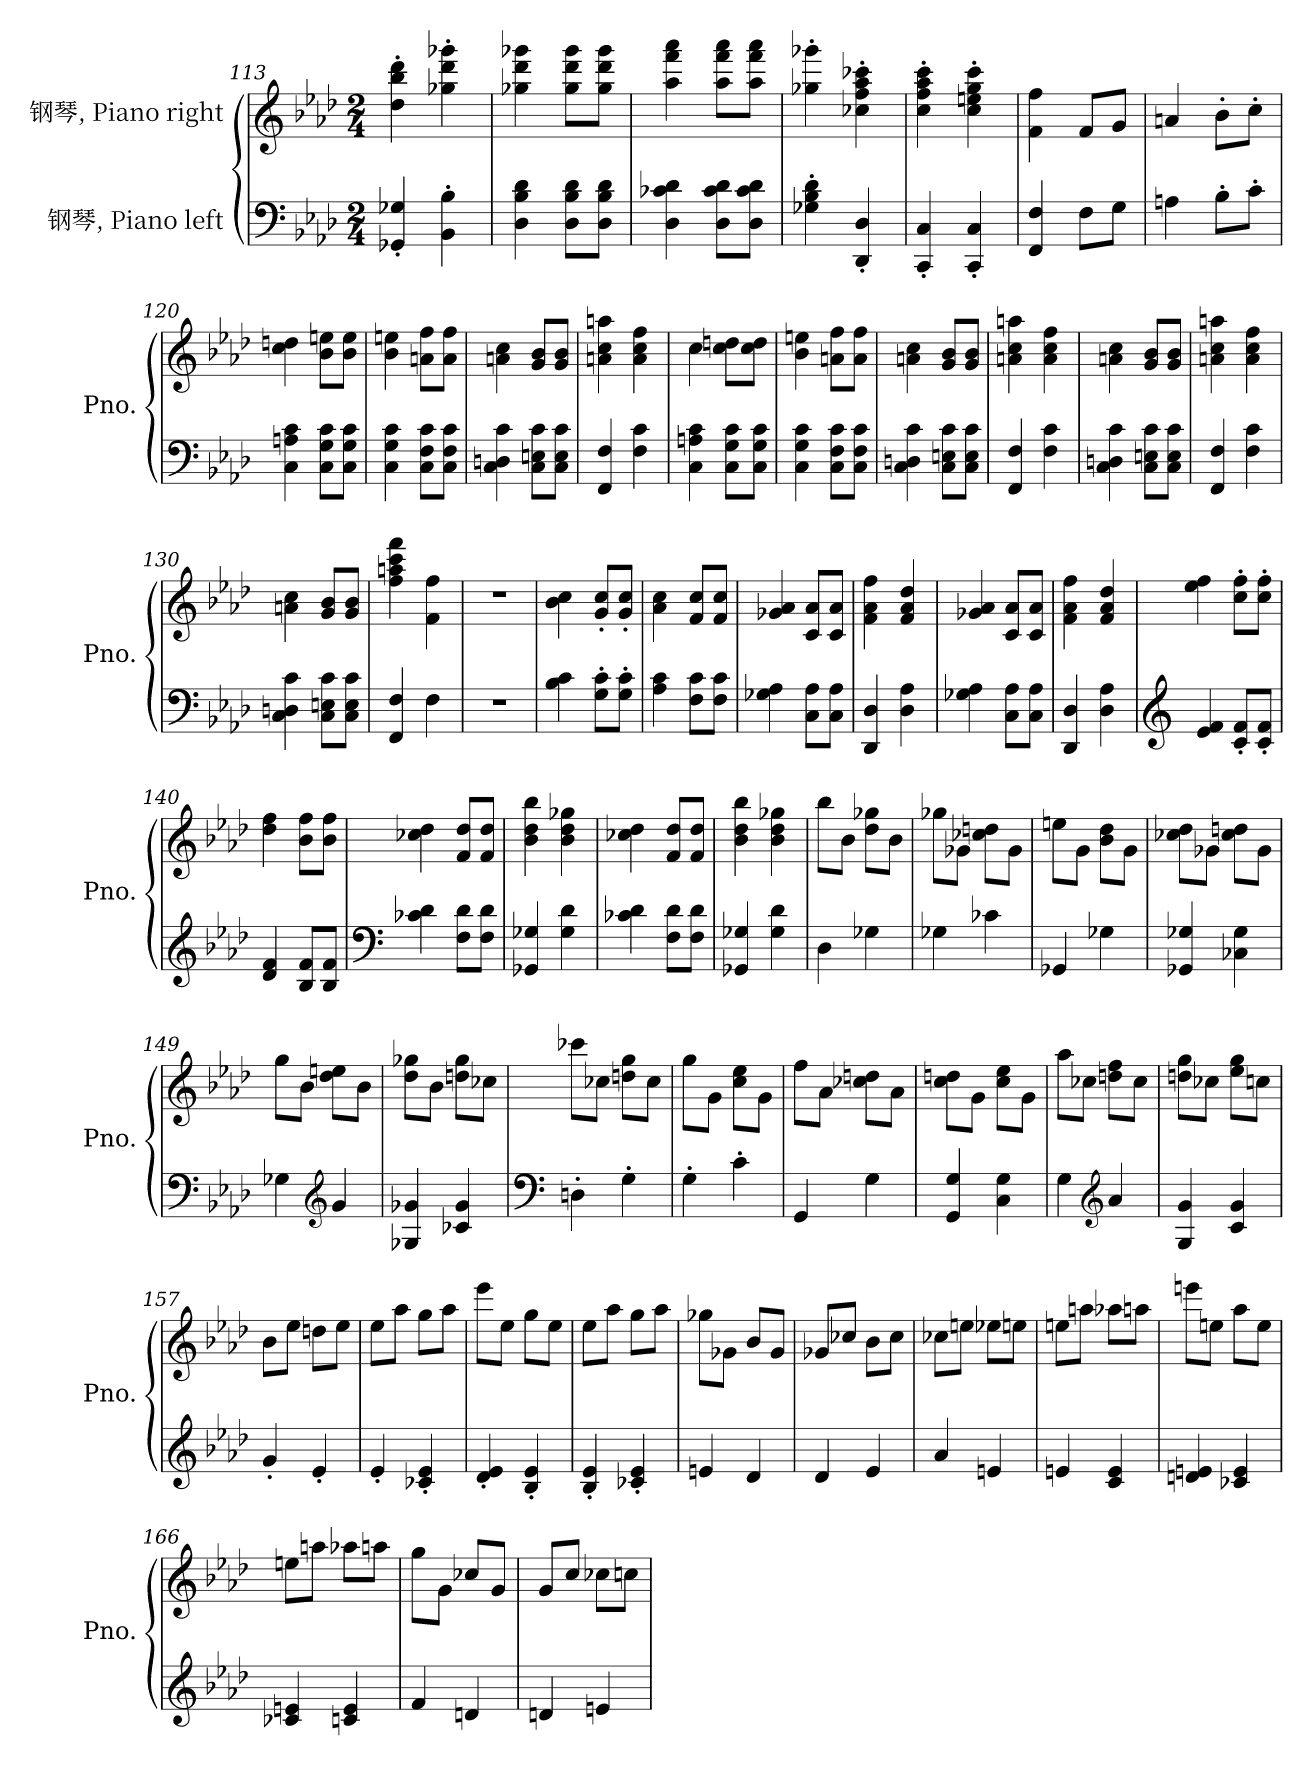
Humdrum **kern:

**kern	**kern
*part2	*part1
*staff2	*staff1
*I"钢琴, Piano left	*I"钢琴, Piano right
*I'Pno.	*I'Pno.
*clefF4	*clefG2
*k[b-e-a-d-]	*k[b-e-a-d-]
*M2/4	*M2/4
*MM214	*MM214
=113	=113
4GG-X/' 4G-X/'	4dd-\' 4bb-\' 4ddd-\'
*	*MM217
4BB-\' 4B-\'	4gg-X\' 4ddd-\' 4ggg-X\'
=114	=114
4D-\ 4B-\ 4d-\	4gg-X\ 4ddd-\ 4ggg-X\
*	*MM216
8D-\ 8B-\ 8d-\L	8gg-\ 8ddd-\ 8ggg-\L
8D-\ 8B-\ 8d-\J	8gg-\ 8ddd-\ 8ggg-\J
=115	=115
*	*MM218
4D-\ 4c-X\ 4d-\	4aa-\ 4fff\ 4aaa-\
*	*MM214
8D-\ 8c-\ 8d-\L	8aa-\ 8fff\ 8aaa-\L
8D-\ 8c-\ 8d-\J	8aa-\ 8fff\ 8aaa-\J
=116	=116
*	*MM218
4G-X\' 4B-\' 4d-\'	4gg-X\' 4ggg-X\'
*	*MM211
4DD-/' 4D-/'	4cc-X\' 4ff\' 4aa-\' 4ccc-X\'
=117	=117
*	*MM204
4CC/' 4C/'	4cc\' 4ff\' 4aa-\' 4ccc\'
*	*MM198
4CC/' 4C/'	4cc\' 4een\' 4gg\' 4ccc\'
=118	=118
4FF/ 4F/	4f\ 4ff\
*	*MM226
8F\L	8f/L
8G\J	8g/J
=119	=119
4An\	4an/
8B-'\L	8b-'\L
8c'\J	8cc'\J
=120	=120
4C\ 4An\ 4c\	4cc\ 4ddn\
*	*MM224
8C\ 8G\ 8c\L	8b-\ 8een\L
8C\ 8G\ 8c\J	8b-\ 8ee\J
!!LO:LB:g=z
=121	=121
*	*MM226
4C\ 4G\ 4c\	4b-\ 4een\
*	*MM224
8C\ 8F\ 8c\L	8an\ 8ff\L
8C\ 8F\ 8c\J	8a\ 8ff\J
=122	=122
*	*MM226
4C\ 4Dn\ 4c\	4an\ 4cc\
*	*MM221
8C\ 8En\ 8c\L	8g/ 8b-/L
8C\ 8E\ 8c\J	8g/ 8b-/J
=123	=123
*	*MM224
4FF/ 4F/	4an\ 4cc\ 4aan\
4F\ 4c\	4a\ 4cc\ 4ff\
=124	=124
*	*MM226
4C\ 4An\ 4c\	4cc\
*	*MM224
8C\ 8G\ 8c\L	8cc\ 8ddn\L
8C\ 8G\ 8c\J	8cc\ 8dd\J
=125	=125
*	*MM226
4C\ 4G\ 4c\	4b-\ 4een\
*	*MM224
8C\ 8F\ 8c\L	8an\ 8ff\L
8C\ 8F\ 8c\J	8a\ 8ff\J
=126	=126
*	*MM226
4C\ 4Dn\ 4c\	4an\ 4cc\
*	*MM221
8C\ 8En\ 8c\L	8g/ 8b-/L
8C\ 8E\ 8c\J	8g/ 8b-/J
=127	=127
*	*MM224
4FF/ 4F/	4an\ 4cc\ 4aan\
4F\ 4c\	4a\ 4cc\ 4ff\
=128	=128
*	*MM226
4C\ 4Dn\ 4c\	4an\ 4cc\
*	*MM214
8C\ 8En\ 8c\L	8g/ 8b-/L
8C\ 8E\ 8c\J	8g/ 8b-/J
!!LO:LB:g=z
=129	=129
*	*MM219
4FF/ 4F/	4an\ 4cc\ 4aan\
4F\ 4c\	4a\ 4cc\ 4ff\
=130	=130
*	*MM223
4C\ 4Dn\ 4c\	4an\ 4cc\
*	*MM202
8C\ 8En\ 8c\L	8g/ 8b-/L
8C\ 8E\ 8c\J	8g/ 8b-/J
=131	=131
*	*MM209
4FF/ 4F/	4ff\ 4aan\ 4ccc\ 4fff\
4F\	4f\ 4ff\
=132	=132
2r	2r
=133	=133
*	*MM226
4B-\ 4c\	4b-\ 4cc\
*	*MM224
8G\' 8c\'L	8g/' 8cc/'L
8G\' 8c\'J	8g/' 8cc/'J
=134	=134
*	*MM226
4A-\ 4c\	4a-\ 4cc\
*	*MM224
8F\ 8c\L	8f/ 8cc/L
8F\ 8c\J	8f/ 8cc/J
=135	=135
*	*MM226
4G-X\ 4A-\	4g-X/ 4a-/
*	*MM221
8C\ 8A-\L	8c/ 8a-/L
8C\ 8A-\J	8c/ 8a-/J
=136	=136
*	*MM224
4DD-/ 4D-/	4f\ 4a-\ 4ff\
4D-\ 4A-\	4f/ 4a-/ 4dd-/
=137	=137
*	*MM226
4G-X\ 4A-\	4g-X/ 4a-/
*	*MM221
8C\ 8A-\L	8c/ 8a-/L
8C\ 8A-\J	8c/ 8a-/J
!!LO:LB:g=z
=138	=138
*	*MM224
4DD-/ 4D-/	4f\ 4a-\ 4ff\
4D-\ 4A-\	4f/ 4a-/ 4dd-/
=139	=139
*clefG2	*
*	*MM226
4e-/ 4f/	4ee-\ 4ff\
*	*MM224
8c/' 8f/'L	8cc\' 8ff\'L
8c/' 8f/'J	8cc\' 8ff\'J
=140	=140
*	*MM226
4d-/ 4f/	4dd-\ 4ff\
*	*MM224
8B-/ 8f/L	8b-\ 8ff\L
8B-/ 8f/J	8b-\ 8ff\J
=141	=141
*clefF4	*
*	*MM226
4c-X\ 4d-\	4cc-X\ 4dd-\
*	*MM220
8F\ 8d-\L	8f/ 8dd-/L
8F\ 8d-\J	8f/ 8dd-/J
=142	=142
*	*MM223
4GG-X/ 4G-X/	4b-\ 4dd-\ 4bb-\
4G-\ 4d-\	4b-\ 4dd-\ 4gg-X\
=143	=143
*	*MM226
4c-X\ 4d-\	4cc-X\ 4dd-\
*	*MM219
8F\ 8d-\L	8f/ 8dd-/L
8F\ 8d-\J	8f/ 8dd-/J
=144	=144
*	*MM223
4GG-X/ 4G-X/	4b-\ 4dd-\ 4bb-\
*	*MM221
4G-\ 4d-\	4b-\ 4dd-\ 4gg-X\
=145	=145
*	*MM226
4D-\	8bb-\L
.	8b-\J
4G-X\	8dd-\ 8gg-X\L
.	8b-\J
!!LO:PB:g=z
=146	=146
4G-X\	8gg-X\L
.	8g-X\J
4c-X\	8cc-X\ 8ddn\L
.	8g-\J
=147	=147
4GG-X/	8een\L
.	8g\J
4G-X\	8b-\ 8dd-\L
.	8g\J
=148	=148
4GG-X/ 4G-X/	8cc-X\ 8dd-\L
.	8g-X\J
4C-X\ 4G-\	8cc-\ 8ddn\L
.	8g-\J
=149	=149
*	*MM226
4G-X\	8gg\L
.	8b-\J
*clefG2	*
4g/	8dd-\ 8een\L
.	8b-\J
=150	=150
4G-X/ 4g-X/	8dd-\ 8gg-X\L
.	8b-\J
4c-X/ 4g-/	8ddn\ 8gg-\L
.	8cc-X\J
=151	=151
*clefF4	*
*	*MM226
4Dn'\	8ccc-X\L
.	8cc-X\J
4G'\	8ddn\ 8gg\L
.	8cc-\J
!!LO:LB:g=z
=152	=152
4G'\	8gg\L
.	8g\J
4c'\	8cc\ 8ee-\L
.	8g\J
=153	=153
4GG/	8ff\L
.	8a-\J
4G\	8cc-X\ 8ddn\L
.	8a-\J
=154	=154
4GG/ 4G/	8cc\ 8ddn\L
.	8g\J
4C\ 4G\	8cc\ 8ee-\L
.	8g\J
=155	=155
4G\	8aa-\L
.	8cc-X\J
*clefG2	*
4a-/	8ddn\ 8ff\L
.	8cc-\J
=156	=156
4G/ 4g/	8ddn\ 8gg\L
.	8cc-X\J
4c/ 4g/	8ee-\ 8gg\L
.	8ccn\J
=157	=157
*	*MM226
4g'/	8b-\L
.	8ee-\J
4e-'/	8ddn\L
.	8ee-\J
=158	=158
4e-'/	8ee-\L
.	8aa-\J
4c-X/' 4e-/'	8gg\L
.	8aa-\J
!!LO:LB:g=z
=159	=159
*	*MM226
4d-/' 4e-/'	8eee-\L
.	8ee-\J
4B-/' 4e-/'	8gg\L
.	8ee-\J
=160	=160
4B-/' 4e-/'	8ee-\L
.	8aa-\J
4c-X/' 4e-/'	8gg\L
.	8aa-\J
=161	=161
*	*MM226
4en/	8gg-X\L
.	8g-X\J
4d-/	8b-/L
.	8g-/J
=162	=162
4d-/	8g-X/L
.	8cc-X/J
4e-/	8b-\L
.	8cc-\J
=163	=163
4a-/	8cc-X\L
.	8een\J
4en/	8ee-X\L
.	8een\J
=164	=164
4en/	8een\L
.	8aan\J
4c/ 4e/	8aa-X\L
.	8aan\J
=165	=165
*	*MM226
4dn/ 4en/	8eeen\L
.	8een\J
4c-X/ 4e/	8aa-\L
.	8ee\J
!!LO:LB:g=z
=166	=166
4c-X/ 4en/	8een\L
.	8aan\J
4cn/ 4e/	8aa-X\L
.	8aan\J
=167	=167
4f/	8gg\L
.	8g\J
4dn/	8cc-X/L
.	8g/J
=168	=168
4dn/	8g/L
.	8cc/J
4en/	8cc-X\L
.	8ccn\J
=	=
*-	*-
